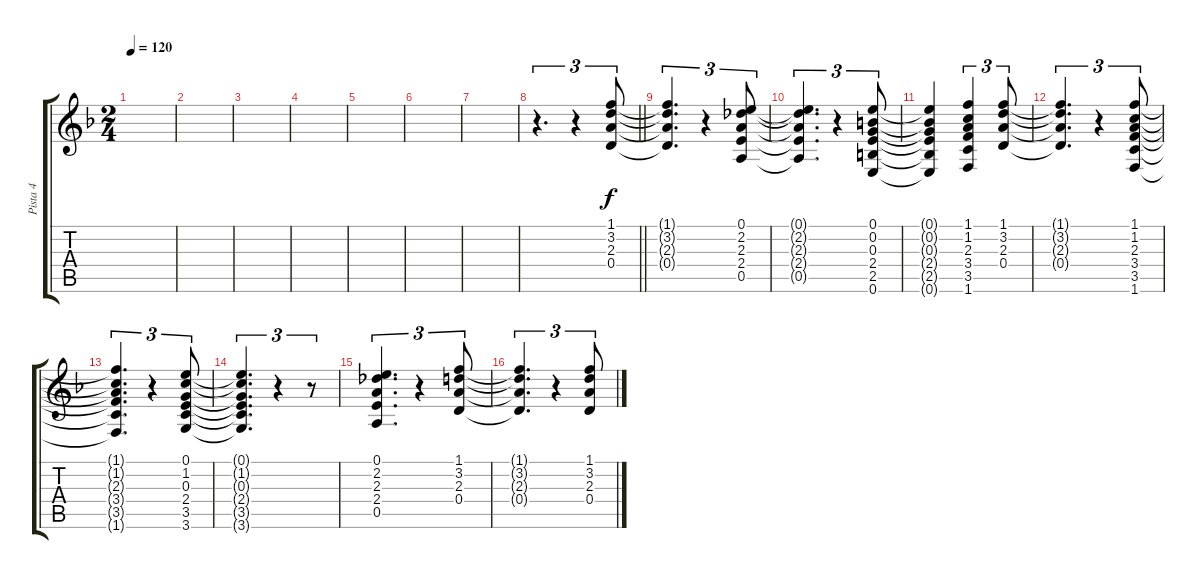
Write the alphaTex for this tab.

\track ("Pista 4" "Pista 4") {instrument acousticguitarsteel}
\staff {score tabs}
\tuning (E4 B3 G3 D3 A2 E2) {hide}
\ts (2 4)
\tempo 120
\clef g2
\ks dminor
|
|
|
|
|
|
|
\barLineRight lightlight
r.4{d tu (3 2) volume 10 balance 8 instrument electricguitarjazz} r.4{tu (3 2)} (1.1 3.2 2.3 0.4).8{tu (3 2)} |
(1.1{t} 3.2{t} 2.3{t} 0.4{t}).4{d tu (3 2)} r.4{tu (3 2)} (0.1 2.2 2.3 2.4 0.5).8{tu (3 2)} |
(0.1{t} 2.2{t} 2.3{t} 2.4{t} 0.5{t}).4{d tu (3 2)} r.4{tu (3 2)} (0.1 0.2 0.3 2.4 2.5 0.6).8{tu (3 2)} |
(0.1{t} 0.2{t} 0.3{t} 2.4{t} 2.5{t} 0.6{t}).4 (1.1 1.2 2.3 3.4 3.5 1.6).4{tu (3 2)} (1.1 3.2 2.3 0.4).8{tu (3 2)} |
(1.1{t} 3.2{t} 2.3{t} 0.4{t}).4{d tu (3 2)} r.4{tu (3 2)} (1.1 1.2 2.3 3.4 3.5 1.6).8{tu (3 2)} |
(1.1{t} 1.2{t} 2.3{t} 3.4{t} 3.5{t} 1.6{t}).4{d tu (3 2)} r.4{tu (3 2)} (0.1 1.2 0.3 2.4 3.5 3.6).8{tu (3 2)} |
(0.1{t} 1.2{t} 0.3{t} 2.4{t} 3.5{t} 3.6{t}).4{d tu (3 2)} r.4{tu (3 2)} r.8{tu (3 2)} |
(0.1 2.2 2.3 2.4 0.5).4{d tu (3 2)} r.4{tu (3 2)} (1.1 3.2 2.3 0.4).8{tu (3 2)} |
(1.1{t} 3.2{t} 2.3{t} 0.4{t}).4{d tu (3 2)} r.4{tu (3 2)} (1.1 3.2 2.3 0.4).8{tu (3 2)}
